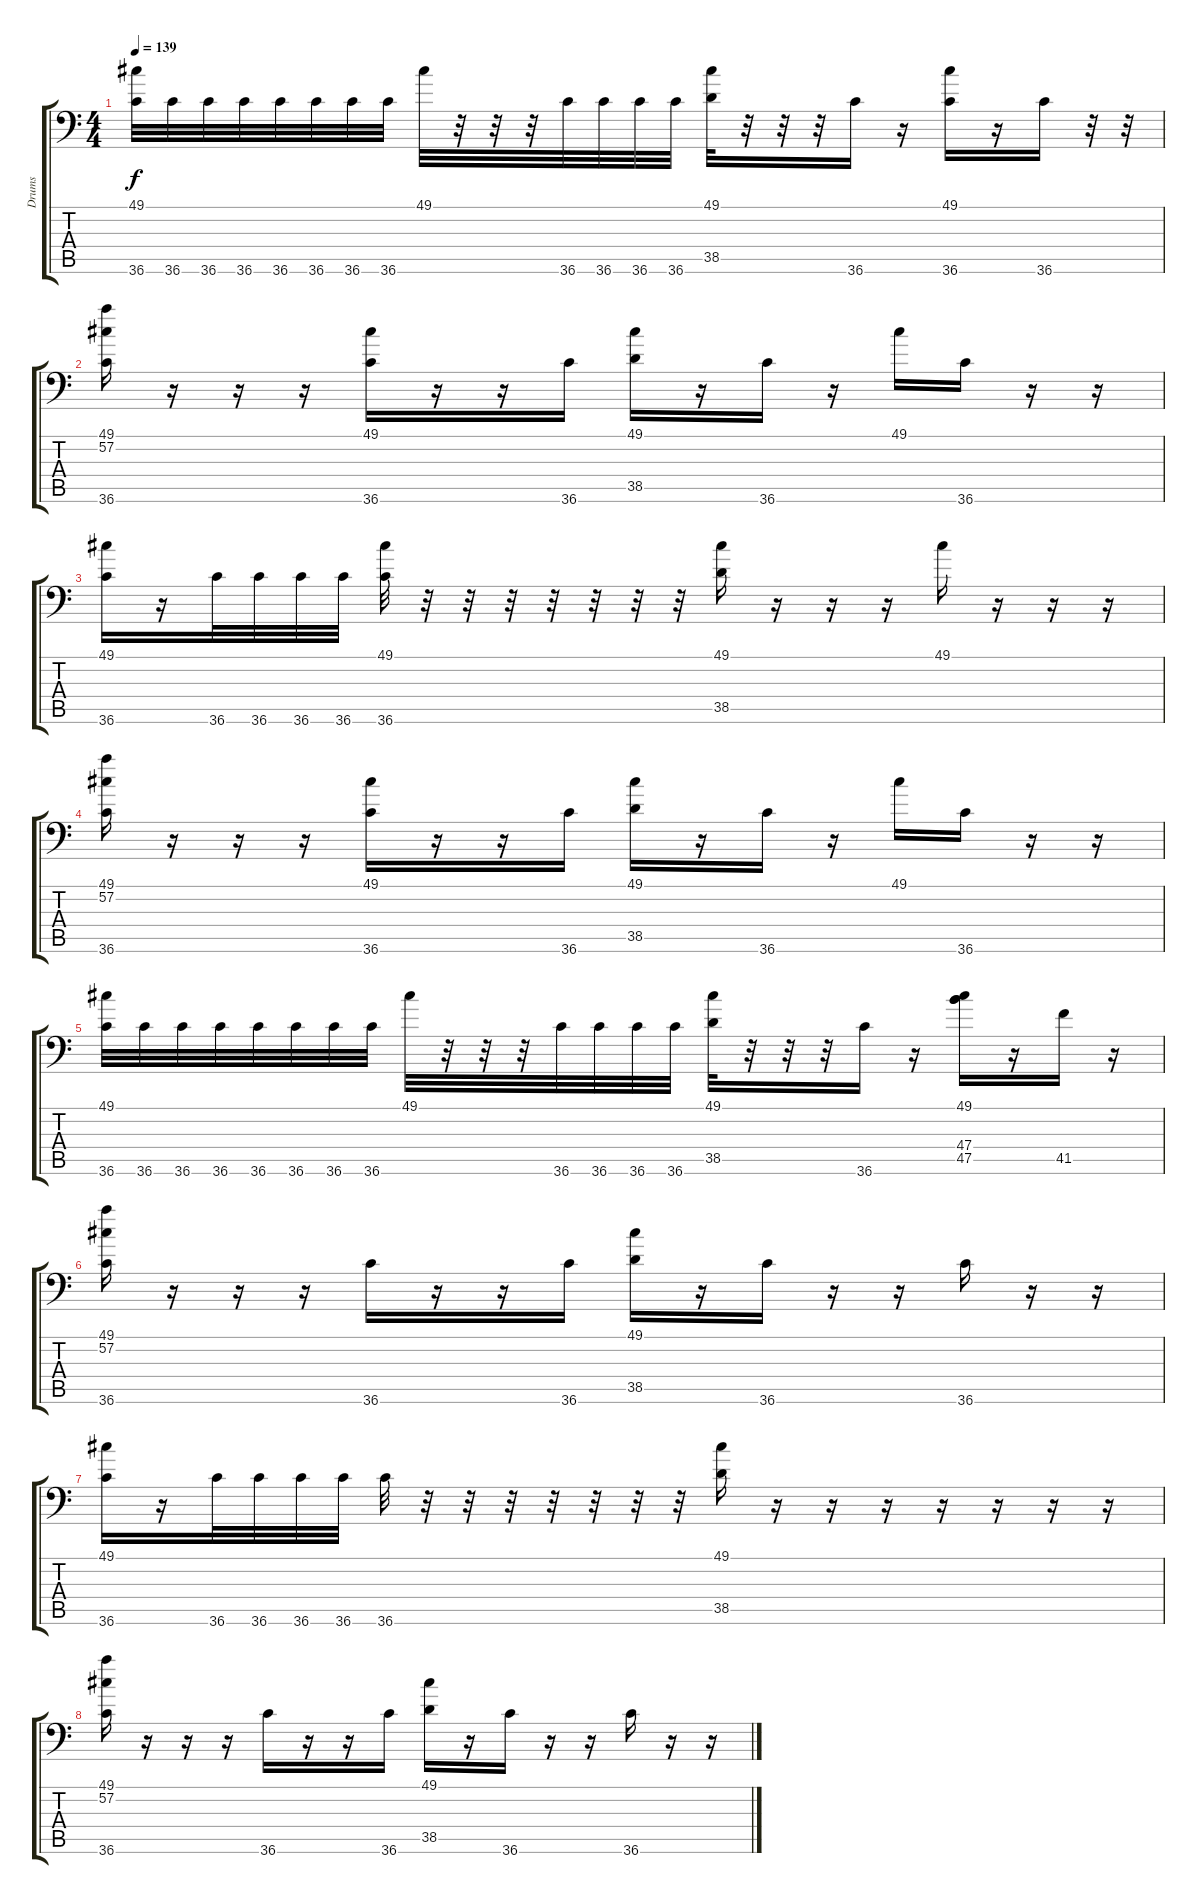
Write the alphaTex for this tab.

\track ("Drums" "Drums") {instrument acousticgrandpiano}
\staff {score tabs}
\tuning (C-1 C-1 C-1 C-1 C-1 C-1) {hide}
\ts (4 4)
\tempo 139
\clef f4
\ks c
(49.1 36.6).32{dy f} 36.6.32 36.6.32 36.6.32 36.6.32 36.6.32 36.6.32 36.6.32 49.1.32 r.32 r.32 r.32 36.6.32 36.6.32 36.6.32 36.6.32 (49.1 38.5).32 r.32 r.32 r.32 36.6.16 r.16 (49.1 36.6).16 r.16 36.6.16 r.32 r.32 |
(49.1 57.2 36.6).16 r.16 r.16 r.16 (49.1 36.6).16 r.16 r.16 36.6.16 (49.1 38.5).16 r.16 36.6.16 r.16 49.1.16 36.6.16 r.16 r.16 |
(49.1 36.6).16 r.16 36.6.32 36.6.32 36.6.32 36.6.32 (49.1 36.6).32 r.32 r.32 r.32 r.32 r.32 r.32 r.32 (49.1 38.5).16 r.16 r.16 r.16 49.1.16 r.16 r.16 r.16 |
(49.1 57.2 36.6).16 r.16 r.16 r.16 (49.1 36.6).16 r.16 r.16 36.6.16 (49.1 38.5).16 r.16 36.6.16 r.16 49.1.16 36.6.16 r.16 r.16 |
(49.1 36.6).32 36.6.32 36.6.32 36.6.32 36.6.32 36.6.32 36.6.32 36.6.32 49.1.32 r.32 r.32 r.32 36.6.32 36.6.32 36.6.32 36.6.32 (49.1 38.5).32 r.32 r.32 r.32 36.6.16 r.16 (49.1 47.4 47.5).16 r.16 41.5.16 r.16 |
(49.1 57.2 36.6).16 r.16 r.16 r.16 36.6.16 r.16 r.16 36.6.16 (49.1 38.5).16 r.16 36.6.16 r.16 r.16 36.6.16 r.16 r.16 |
(49.1 36.6).16 r.16 36.6.32 36.6.32 36.6.32 36.6.32 36.6.32 r.32 r.32 r.32 r.32 r.32 r.32 r.32 (49.1 38.5).16 r.16 r.16 r.16 r.16 r.16 r.16 r.16 |
(49.1 57.2 36.6).16 r.16 r.16 r.16 36.6.16 r.16 r.16 36.6.16 (49.1 38.5).16 r.16 36.6.16 r.16 r.16 36.6.16 r.16 r.16
